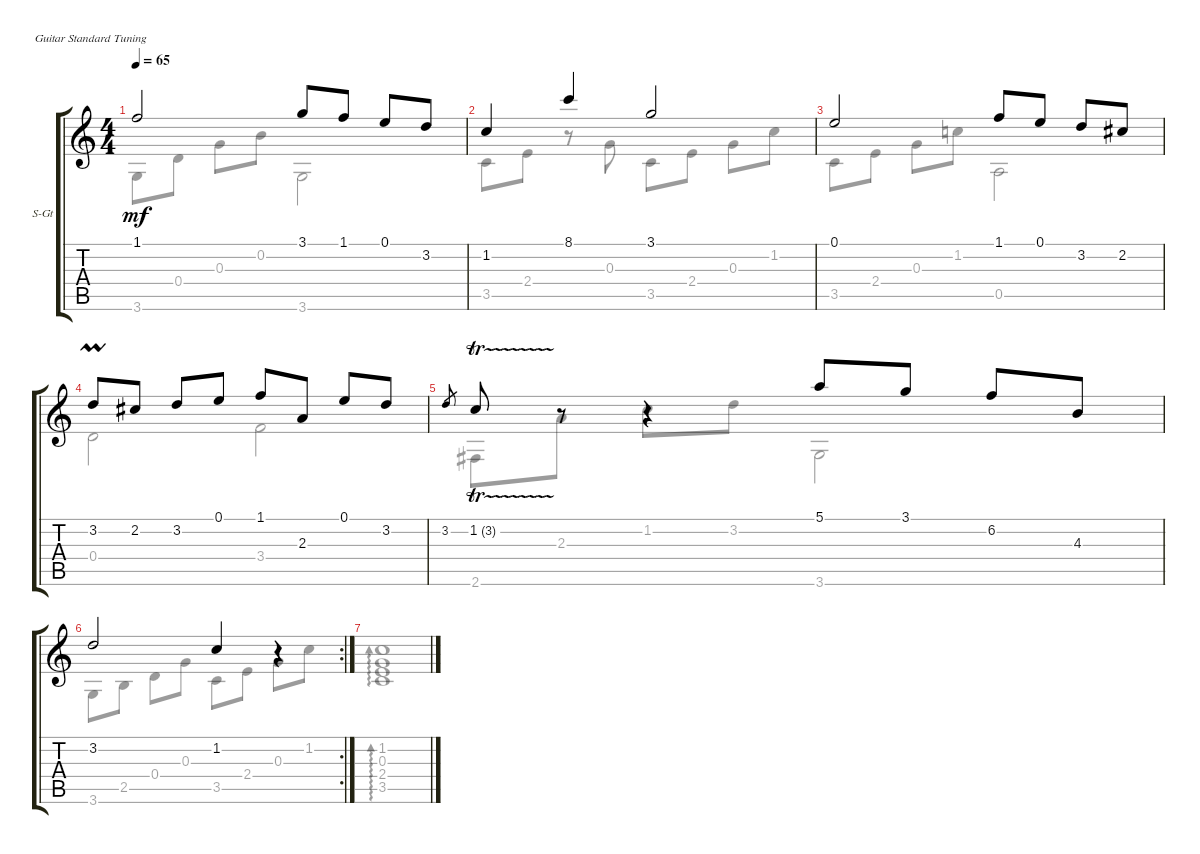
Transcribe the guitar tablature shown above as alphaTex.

\defaultSystemsLayout 4
\bracketExtendMode groupsimilarinstruments
\firstSystemTrackNameOrientation horizontal
\otherSystemsTrackNameOrientation horizontal
\track ("Steel Guitar" "S-Gt") {instrument acousticguitarsteel}
\staff {score tabs}
\tuning (E4 B3 G3 D3 A2 E2)
\voice
\ts (4 4)
\tempo 65
\clef g2
\ks c
1.1.2{dy mf} 3.1.8 1.1.8 0.1.8 3.2.8 |
1.2.4 8.1.4 3.1.2 |
0.1.2 1.1.8 0.1.8 3.2.8 2.2.8 |
3.2{umordent}.8 2.2.8 3.2.8 0.1.8 1.1.8 2.3.8 0.1.8 3.2.8 |
3.2.8{gr} 1.2{tr (3 16)}.8 r.8 r.4 5.1.8 3.1.8 6.2.8 4.3.8 |
\rc 2
3.2.2 1.2.4 r.4 |
\voice
\clef g2
\ottava regular
\simile none
\ks c
3.6.8{dy mf} 0.4.8 0.3.8 0.2.8 3.6.2 |
3.5.8 2.4.8 r.8 0.3.8 3.5.8 2.4.8 0.3.8 1.2.8 |
3.5.8 2.4.8 0.3.8 1.2.8 0.5.2 |
0.4.2 3.4.2 |
2.6.8 2.3.8 1.2.8 3.2.8 3.6.2 |
3.6.8 2.5.8 0.4.8 0.3.8 3.5.8 2.4.8 0.3.8 1.2.8 |
(3.5 2.4 0.3 1.2).1{ad 0}
